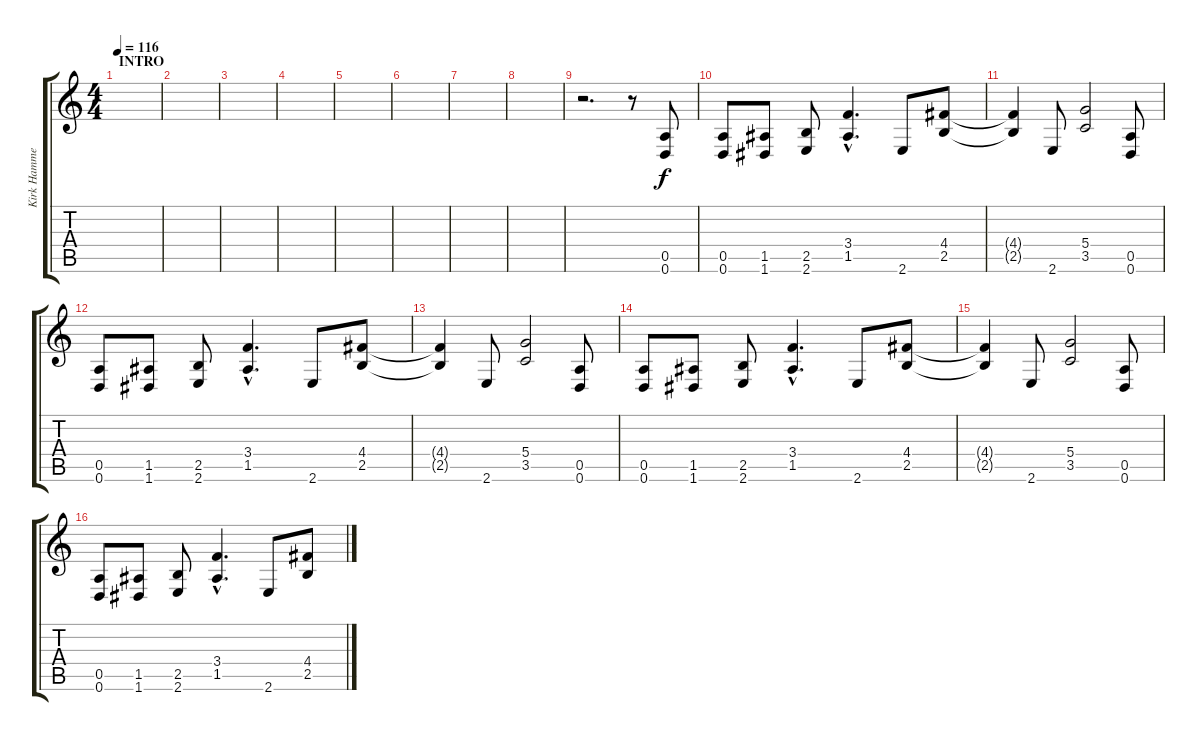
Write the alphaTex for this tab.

\track ("Kirk Hammet (Lead)" "Kirk Hamme") {instrument distortionguitar}
\staff {score tabs}
\tuning (E4 B3 G3 D3 A2 D2) {hide}
\ts (4 4)
\section ("" "INTRO")
\tempo 116
\clef g2
\ks c
|
|
|
|
|
|
|
|
r.2{d} r.8 (0.5 0.6).8 |
(0.5 0.6).8 (1.5 1.6).8 (2.5 2.6).8 (3.4{hac} 1.5{hac}).4{d} 2.6.8 (4.4 2.5).8 |
(4.4{t} 2.5{t}).4 2.6.8 (5.4 3.5).2 (0.5 0.6).8 |
(0.5 0.6).8 (1.5 1.6).8 (2.5 2.6).8 (3.4{hac} 1.5{hac}).4{d} 2.6.8 (4.4 2.5).8 |
(4.4{t} 2.5{t}).4 2.6.8 (5.4 3.5).2 (0.5 0.6).8 |
(0.5 0.6).8 (1.5 1.6).8 (2.5 2.6).8 (3.4{hac} 1.5{hac}).4{d} 2.6.8 (4.4 2.5).8 |
(4.4{t} 2.5{t}).4 2.6.8 (5.4 3.5).2 (0.5 0.6).8 |
(0.5 0.6).8 (1.5 1.6).8 (2.5 2.6).8 (3.4{hac} 1.5{hac}).4{d} 2.6.8 (4.4 2.5).8
